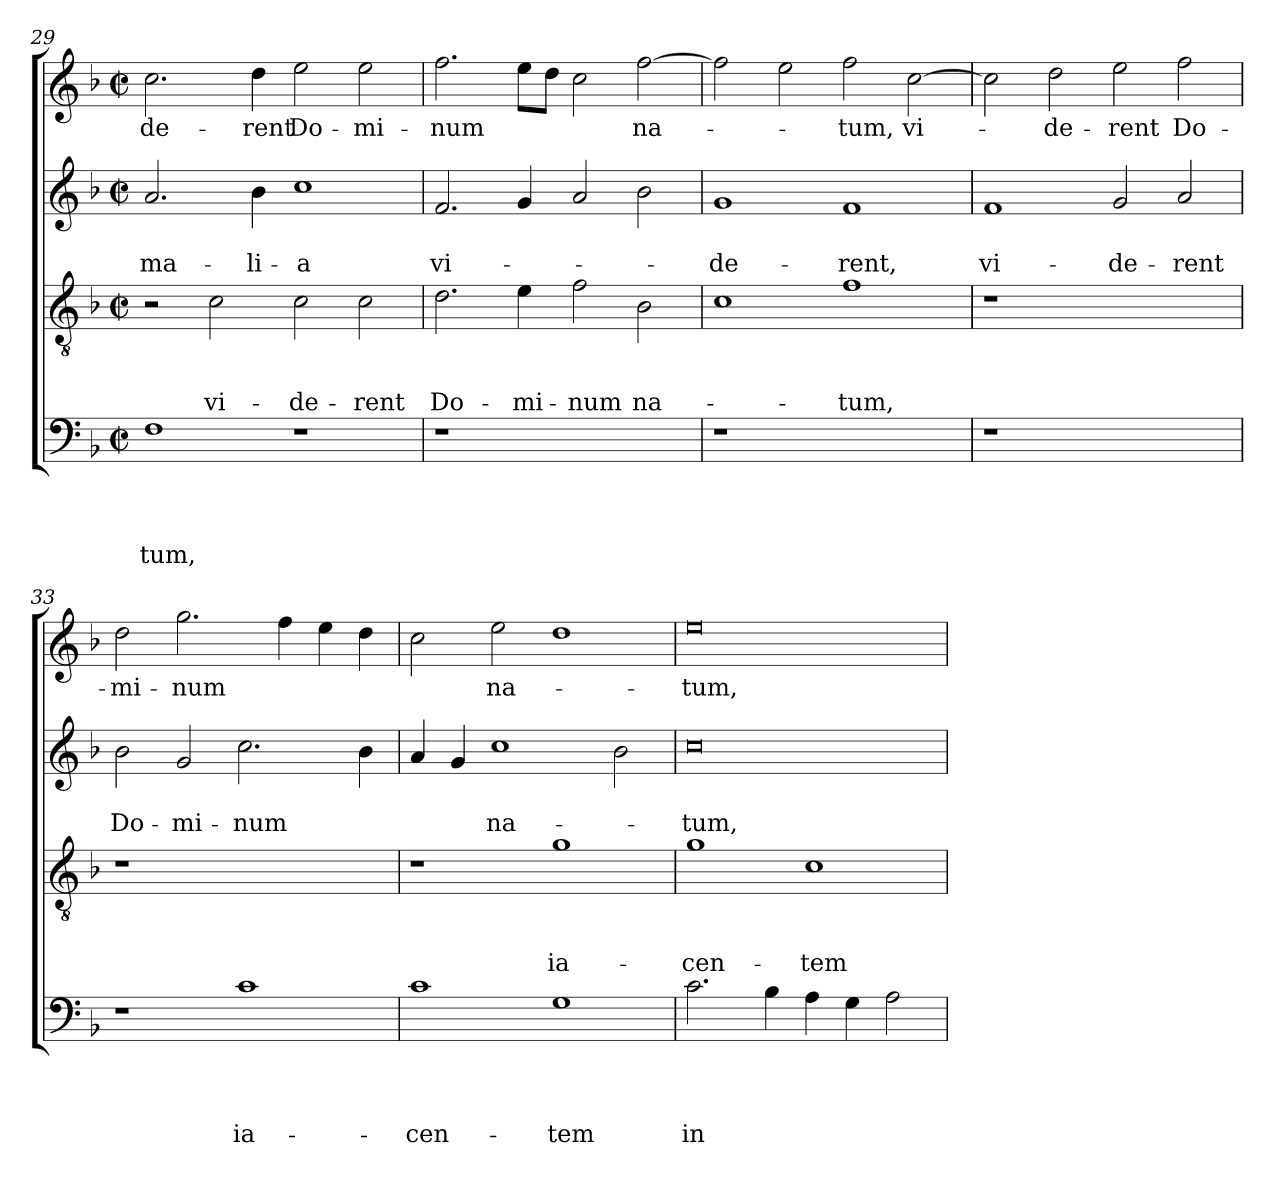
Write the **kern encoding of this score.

**kern	**text	**text	**text	**text	**kern	**text	**text	**text	**kern	**text	**text	**kern	**text
*part4	*part4	*part4	*part4	*part4	*part3	*part3	*part3	*part3	*part2	*part2	*part2	*part1	*part1
*staff4	*staff4	*staff4	*staff4	*staff4	*staff3	*staff3	*staff3	*staff3	*staff2	*staff2	*staff2	*staff1	*staff1
*clefF4	*	*	*	*	*clefGv2	*	*	*	*clefG2	*	*	*clefG2	*
*k[b-]	*	*	*	*	*k[b-]	*	*	*	*k[b-]	*	*	*k[b-]	*
*F:	*	*	*	*	*F:	*	*	*	*F:	*	*	*F:	*
*M2/2	*	*	*	*	*M2/2	*	*	*	*M2/2	*	*	*M2/2	*
*met(c|)	*	*	*	*	*met(c|)	*	*	*	*met(c|)	*	*	*met(c|)	*
=29	=29	=29	=29	=29	=29	=29	=29	=29	=29	=29	=29	=29	=29
!	!	!	!	!LO:LY:b	!	!	!	!	!	!	!LO:LY:b	!	!LO:LY:b
1F	.	.	.	-tum,	2r	.	.	.	2.a/	.	-ma-	2.cc\	-de-
!	!	!	!	!	!	!	!	!LO:LY:b	!	!	!	!	!
.	.	.	.	.	2c\	.	.	vi-	.	.	.	.	.
!	!	!	!	!	!	!	!	!	!	!	!LO:LY:b	!	!LO:LY:b
.	.	.	.	.	.	.	.	.	4b-\	.	-li-	4dd\	-rent
!	!	!	!	!	!	!	!	!LO:LY:b	!	!	!LO:LY:b	!	!LO:LY:b
1r	.	.	.	.	2c\	.	.	-de-	1cc	.	-a	2ee\	Do-
!	!	!	!	!	!	!	!	!LO:LY:b	!	!	!	!	!LO:LY:b
.	.	.	.	.	2c\	.	.	-rent	.	.	.	2ee\	-mi-
=30	=30	=30	=30	=30	=30	=30	=30	=30	=30	=30	=30	=30	=30
!	!	!	!	!	!	!	!	!LO:LY:b	!	!	!LO:LY:b	!	!LO:LY:b
1r	.	.	.	.	2.d\	.	.	Do-	2.f/	.	vi-	2.ff\	-num
!	!	!	!	!	!	!	!	!LO:LY:b	!	!	!	!	!
.	.	.	.	.	4e\	.	.	-mi-	4g/	.	.	8ee\L	.
.	.	.	.	.	.	.	.	.	.	.	.	8dd\J	.
!	!	!	!	!	!	!	!	!LO:LY:b	!	!	!	!	!
1ryy	.	.	.	.	2f\	.	.	-num	2a/	.	.	2cc\	.
!	!	!	!	!	!	!	!	!LO:LY:b	!	!	!	!	!LO:LY:b
.	.	.	.	.	2B-\	.	.	na-	2b-\	.	.	[2ff\	na-
!!LO:LB:g=z
=31	=31	=31	=31	=31	=31	=31	=31	=31	=31	=31	=31	=31	=31
!	!	!	!	!	!	!	!	!	!	!	!LO:LY:b	!	!
1r	.	.	.	.	1c	.	.	.	1g	.	-de-	2ff\]	.
.	.	.	.	.	.	.	.	.	.	.	.	2ee\	.
!	!	!	!	!	!	!	!	!LO:LY:b	!	!	!LO:LY:b	!	!LO:LY:b
1ryy	.	.	.	.	1f	.	.	-tum,	1f	.	-rent,	2ff\	-tum,
!	!	!	!	!	!	!	!	!	!	!	!	!	!LO:LY:b
.	.	.	.	.	.	.	.	.	.	.	.	[2cc\	vi-
=32	=32	=32	=32	=32	=32	=32	=32	=32	=32	=32	=32	=32	=32
!	!	!	!	!	!	!	!	!	!	!	!LO:LY:b	!	!
1r	.	.	.	.	1r	.	.	.	1f	.	vi-	2cc\]	.
!	!	!	!	!	!	!	!	!	!	!	!	!	!LO:LY:b
.	.	.	.	.	.	.	.	.	.	.	.	2dd\	-de-
!	!	!	!	!	!	!	!	!	!	!	!LO:LY:b	!	!LO:LY:b
1ryy	.	.	.	.	1ryy	.	.	.	2g/	.	-de-	2ee\	-rent
!	!	!	!	!	!	!	!	!	!	!	!LO:LY:b	!	!LO:LY:b
.	.	.	.	.	.	.	.	.	2a/	.	-rent	2ff\	Do-
=33	=33	=33	=33	=33	=33	=33	=33	=33	=33	=33	=33	=33	=33
!	!	!	!	!	!	!	!	!	!	!	!LO:LY:b	!	!LO:LY:b
1r	.	.	.	.	1r	.	.	.	2b-\	.	Do-	2dd\	-mi-
!	!	!	!	!	!	!	!	!	!	!	!LO:LY:b	!	!LO:LY:b
.	.	.	.	.	.	.	.	.	2g/	.	-mi-	2.gg\	-num
!	!	!	!	!LO:LY:b	!	!	!	!	!	!	!LO:LY:b	!	!
1c	.	.	.	ia-	1ryy	.	.	.	2.cc\	.	-num	.	.
.	.	.	.	.	.	.	.	.	.	.	.	4ff\	.
.	.	.	.	.	.	.	.	.	.	.	.	4ee\	.
.	.	.	.	.	.	.	.	.	4b-\	.	.	4dd\	.
=34	=34	=34	=34	=34	=34	=34	=34	=34	=34	=34	=34	=34	=34
!	!	!	!	!LO:LY:b	!	!	!	!	!	!	!	!	!
1c	.	.	.	-cen-	1r	.	.	.	4a/	.	.	2cc\	.
.	.	.	.	.	.	.	.	.	4g/	.	.	.	.
!	!	!	!	!	!	!	!	!	!	!	!LO:LY:b	!	!LO:LY:b
.	.	.	.	.	.	.	.	.	1cc	.	na-	2ee\	na-
!	!	!	!	!LO:LY:b	!	!	!	!LO:LY:b	!	!	!	!	!
1G	.	.	.	-tem	1g	.	.	ia-	.	.	.	1dd	.
.	.	.	.	.	.	.	.	.	2b-\	.	.	.	.
=35	=35	=35	=35	=35	=35	=35	=35	=35	=35	=35	=35	=35	=35
!	!	!	!	!LO:LY:b	!	!	!	!LO:LY:b	!	!	!LO:LY:b	!	!LO:LY:b
2.c\	.	.	.	in	1g	.	.	-cen-	0cc	.	-tum,	0ee	-tum,
4B-\	.	.	.	.	.	.	.	.	.	.	.	.	.
!	!	!	!	!	!	!	!	!LO:LY:b	!	!	!	!	!
4A\	.	.	.	.	1c	.	.	-tem	.	.	.	.	.
4G\	.	.	.	.	.	.	.	.	.	.	.	.	.
2A\	.	.	.	.	.	.	.	.	.	.	.	.	.
=	=	=	=	=	=	=	=	=	=	=	=	=	=
*-	*-	*-	*-	*-	*-	*-	*-	*-	*-	*-	*-	*-	*-
